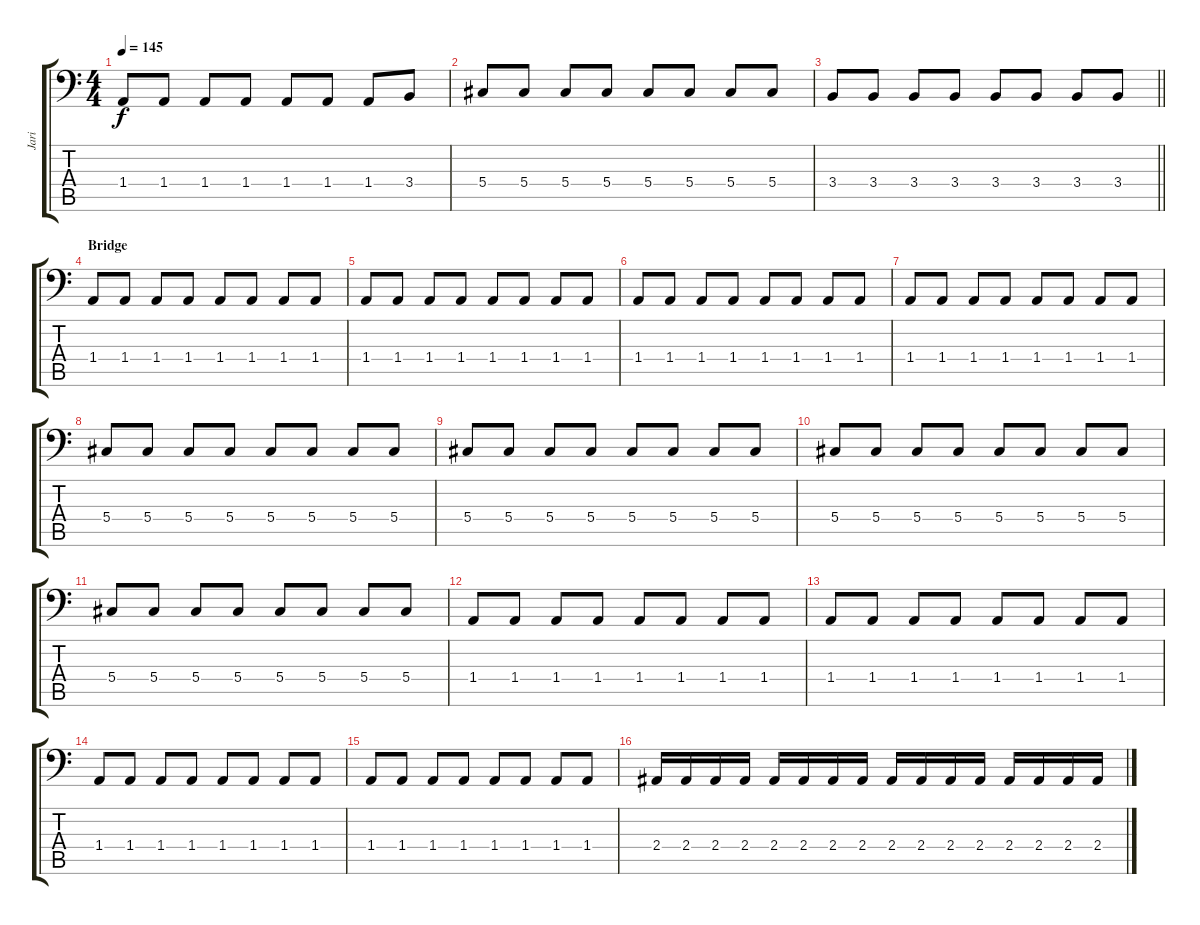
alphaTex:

\track ("Jari" "Jari") {instrument electricbassfinger}
\staff {score tabs}
\tuning (B2 Gb2 Db2 Ab1 Eb1 Bb0) {hide}
\ts (4 4)
\tempo 145
\clef f4
\ks c
1.4.8{dy f} 1.4.8 1.4.8 1.4.8 1.4.8 1.4.8 1.4.8 3.4.8 |
5.4.8 5.4.8 5.4.8 5.4.8 5.4.8 5.4.8 5.4.8 5.4.8 |
\barLineRight lightlight
3.4.8 3.4.8 3.4.8 3.4.8 3.4.8 3.4.8 3.4.8 3.4.8 |
\section ("" "Bridge")
1.4.8 1.4.8 1.4.8 1.4.8 1.4.8 1.4.8 1.4.8 1.4.8 |
1.4.8 1.4.8 1.4.8 1.4.8 1.4.8 1.4.8 1.4.8 1.4.8 |
1.4.8 1.4.8 1.4.8 1.4.8 1.4.8 1.4.8 1.4.8 1.4.8 |
1.4.8 1.4.8 1.4.8 1.4.8 1.4.8 1.4.8 1.4.8 1.4.8 |
5.4.8 5.4.8 5.4.8 5.4.8 5.4.8 5.4.8 5.4.8 5.4.8 |
5.4.8 5.4.8 5.4.8 5.4.8 5.4.8 5.4.8 5.4.8 5.4.8 |
5.4.8 5.4.8 5.4.8 5.4.8 5.4.8 5.4.8 5.4.8 5.4.8 |
5.4.8 5.4.8 5.4.8 5.4.8 5.4.8 5.4.8 5.4.8 5.4.8 |
1.4.8 1.4.8 1.4.8 1.4.8 1.4.8 1.4.8 1.4.8 1.4.8 |
1.4.8 1.4.8 1.4.8 1.4.8 1.4.8 1.4.8 1.4.8 1.4.8 |
1.4.8 1.4.8 1.4.8 1.4.8 1.4.8 1.4.8 1.4.8 1.4.8 |
1.4.8 1.4.8 1.4.8 1.4.8 1.4.8 1.4.8 1.4.8 1.4.8 |
2.4.16 2.4.16 2.4.16 2.4.16 2.4.16 2.4.16 2.4.16 2.4.16 2.4.16 2.4.16 2.4.16 2.4.16 2.4.16 2.4.16 2.4.16 2.4.16
